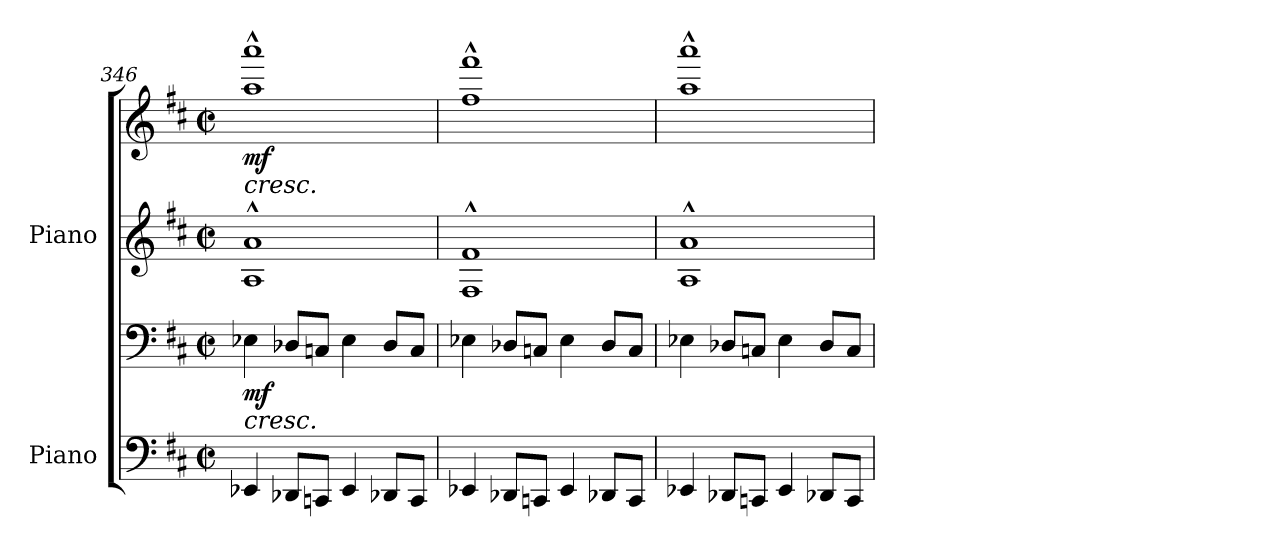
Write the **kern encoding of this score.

**kern	**kern	**dynam	**kern	**kern	**dynam
*part2	*part2	*part2	*part1	*part1	*part1
*staff4	*staff3	*staff3/4	*staff2	*staff1	*staff1/2
*I"Piano	*	*	*I"Piano	*	*
*I'Pno.	*	*	*I'Pno.	*	*
*clefF4	*clefF4	*	*clefG2	*clefG2	*
*k[f#c#]	*k[f#c#]	*	*k[f#c#]	*k[f#c#]	*
*M2/2	*M2/2	*	*M2/2	*M2/2	*
*met(c|)	*met(c|)	*	*met(c|)	*met(c|)	*
*MM189	*MM189	*	*MM189	*MM189	*
=346	=346	=346	=346	=346	=346
!	!	!	!	!LO:TX:b:i:t=cresc.	!
!	!LO:TX:b:i:t=cresc.	!	!	!	!
!	!	!LO:DY:b	!	!	!LO:DY:b
4EE-X/	4E-X\	mf	1A^^ 1a^^	1aa^^ 1aaa^^	mf
8DD-X/L	8D-X/L	.	.	.	.
8CCn/J	8Cn/J	.	.	.	.
4EE-/	4E-\	.	.	.	.
8DD-X/L	8D-/L	.	.	.	.
8CC/J	8C/J	.	.	.	.
=347	=347	=347	=347	=347	=347
4EE-X/	4E-X\	.	1F#^^ 1f#^^	1ff#^^ 1fff#^^	.
8DD-X/L	8D-X/L	.	.	.	.
8CCn/J	8Cn/J	.	.	.	.
4EE-/	4E-\	.	.	.	.
8DD-X/L	8D-/L	.	.	.	.
8CC/J	8C/J	.	.	.	.
!!LO:LB:g=z
=348	=348	=348	=348	=348	=348
*	*	*	*	*MM120	*
4EE-X/	4E-X\	.	1A^^ 1a^^	1aa^^ 1aaa^^	.
8DD-X/L	8D-X/L	.	.	.	.
8CCn/J	8Cn/J	.	.	.	.
4EE-/	4E-\	.	.	.	.
8DD-X/L	8D-/L	.	.	.	.
8CC/J	8C/J	.	.	.	.
=	=	=	=	=	=
*-	*-	*-	*-	*-	*-
